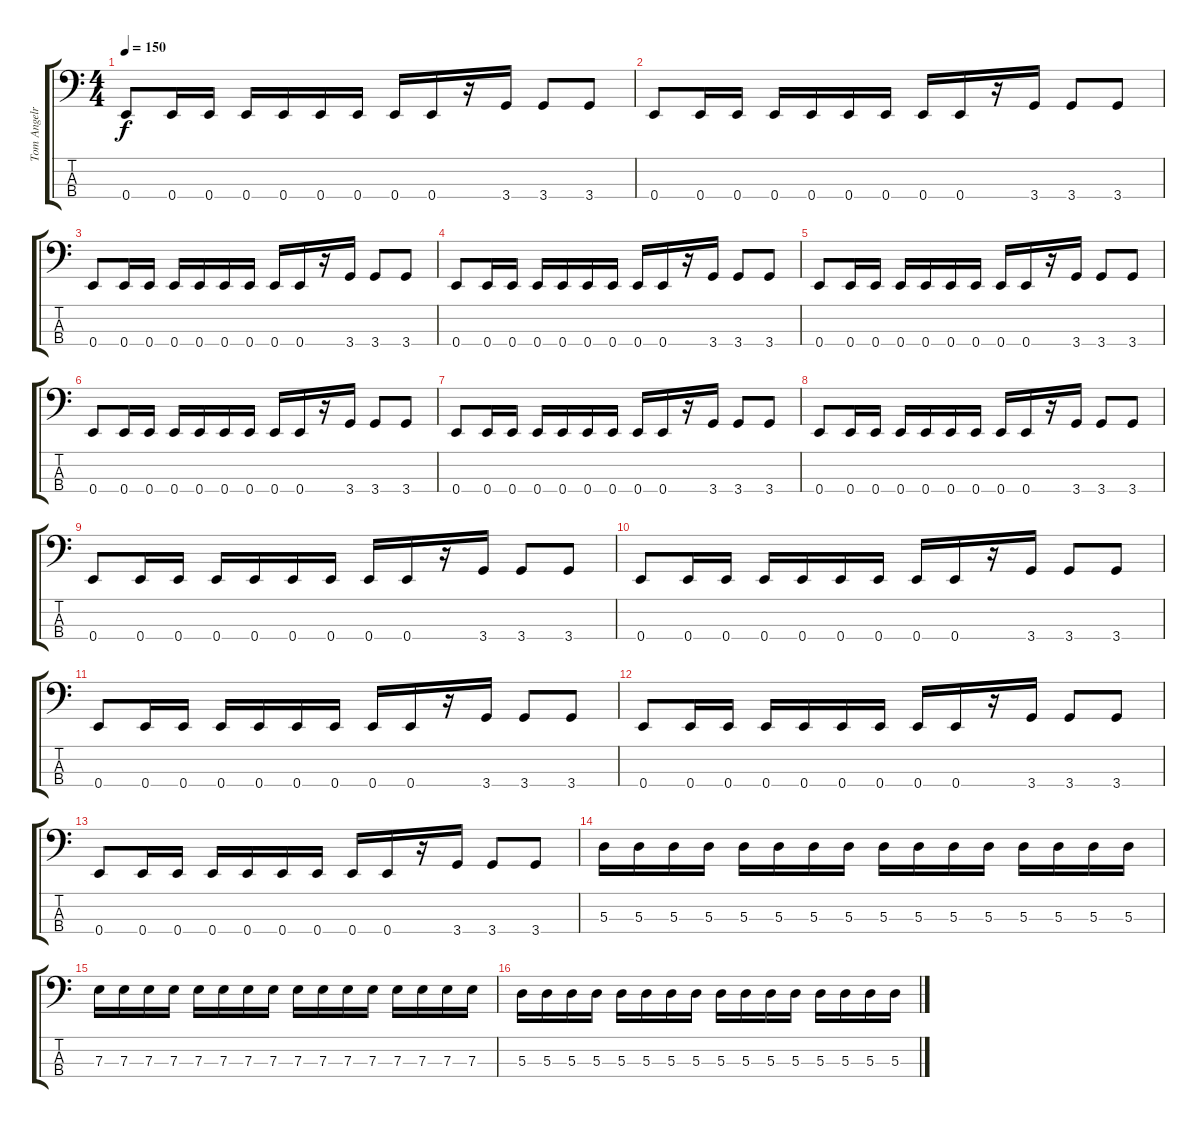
\track ("Tom Angelripper (Bass and Vocals)" "Tom Angelr") {instrument electricbasspick}
\staff {score tabs}
\tuning (G2 D2 A1 E1) {hide}
\ts (4 4)
\tempo 150
\clef f4
\ks c
0.4.8{dy f} 0.4.16 0.4.16 0.4.16 0.4.16 0.4.16 0.4.16 0.4.16 0.4.16 r.16 3.4.16 3.4.8 3.4.8 |
0.4.8 0.4.16 0.4.16 0.4.16 0.4.16 0.4.16 0.4.16 0.4.16 0.4.16 r.16 3.4.16 3.4.8 3.4.8 |
0.4.8 0.4.16 0.4.16 0.4.16 0.4.16 0.4.16 0.4.16 0.4.16 0.4.16 r.16 3.4.16 3.4.8 3.4.8 |
0.4.8 0.4.16 0.4.16 0.4.16 0.4.16 0.4.16 0.4.16 0.4.16 0.4.16 r.16 3.4.16 3.4.8 3.4.8 |
0.4.8 0.4.16 0.4.16 0.4.16 0.4.16 0.4.16 0.4.16 0.4.16 0.4.16 r.16 3.4.16 3.4.8 3.4.8 |
0.4.8 0.4.16 0.4.16 0.4.16 0.4.16 0.4.16 0.4.16 0.4.16 0.4.16 r.16 3.4.16 3.4.8 3.4.8 |
0.4.8 0.4.16 0.4.16 0.4.16 0.4.16 0.4.16 0.4.16 0.4.16 0.4.16 r.16 3.4.16 3.4.8 3.4.8 |
0.4.8 0.4.16 0.4.16 0.4.16 0.4.16 0.4.16 0.4.16 0.4.16 0.4.16 r.16 3.4.16 3.4.8 3.4.8 |
0.4.8 0.4.16 0.4.16 0.4.16 0.4.16 0.4.16 0.4.16 0.4.16 0.4.16 r.16 3.4.16 3.4.8 3.4.8 |
0.4.8 0.4.16 0.4.16 0.4.16 0.4.16 0.4.16 0.4.16 0.4.16 0.4.16 r.16 3.4.16 3.4.8 3.4.8 |
0.4.8 0.4.16 0.4.16 0.4.16 0.4.16 0.4.16 0.4.16 0.4.16 0.4.16 r.16 3.4.16 3.4.8 3.4.8 |
0.4.8 0.4.16 0.4.16 0.4.16 0.4.16 0.4.16 0.4.16 0.4.16 0.4.16 r.16 3.4.16 3.4.8 3.4.8 |
0.4.8 0.4.16 0.4.16 0.4.16 0.4.16 0.4.16 0.4.16 0.4.16 0.4.16 r.16 3.4.16 3.4.8 3.4.8 |
5.3.16 5.3.16 5.3.16 5.3.16 5.3.16 5.3.16 5.3.16 5.3.16 5.3.16 5.3.16 5.3.16 5.3.16 5.3.16 5.3.16 5.3.16 5.3.16 |
7.3.16 7.3.16 7.3.16 7.3.16 7.3.16 7.3.16 7.3.16 7.3.16 7.3.16 7.3.16 7.3.16 7.3.16 7.3.16 7.3.16 7.3.16 7.3.16 |
5.3.16 5.3.16 5.3.16 5.3.16 5.3.16 5.3.16 5.3.16 5.3.16 5.3.16 5.3.16 5.3.16 5.3.16 5.3.16 5.3.16 5.3.16 5.3.16
